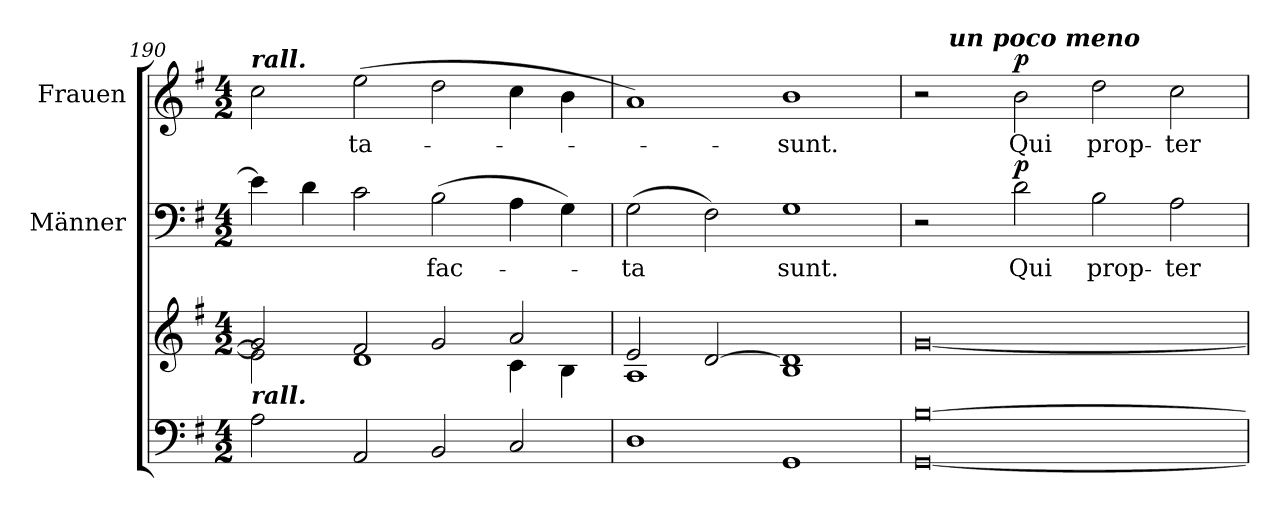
**kern	**kern	**kern	**text	**dynam	**kern	**text	**dynam
*part3	*part3	*part2	*part2	*part2	*part1	*part1	*part1
*staff4	*staff3	*staff2	*staff2	*staff2	*staff1	*staff1	*staff1
*	*	*I"Männer	*	*	*I"Frauen	*	*
*clefF4	*clefG2	*clefF4	*	*	*clefG2	*	*
*k[f#]	*k[f#]	*k[f#]	*	*	*k[f#]	*	*
*G:	*G:	*G:	*	*	*G:	*	*
*M4/2	*M4/2	*M4/2	*	*	*M4/2	*	*
=190	=190	=190	=190	=190	=190	=190	=190
*	*^	*	*	*	*	*	*
!	!	!	!	!	!	!LO:TX:a:Bi:t=rall.	!	!
!	!LO:TX:b:Bi:t=rall.	!	!	!	!	!	!	!
2A\	2g/]	2e\]	4e\]	.	.	2cc\	.	.
.	.	.	4d\	.	.	.	.	.
!	!	!	!	!	!	!	!LO:LY:b	!
2AA/	2f#/	1d	2c\	.	.	(>2ee\	-ta-	.
!	!	!	!	!LO:LY:b	!	!	!	!
2BB/	2g/	.	(>2B\	fac-	.	2dd\	.	.
2C/	2a/	4c\	4A\	.	.	4cc\	.	.
.	.	4B\	4G\)	.	.	4b\	.	.
=191	=191	=191	=191	=191	=191	=191	=191	=191
!	!	!	!	!LO:LY:b	!	!	!	!
1D	2e/	1A	(>2G\	-ta	.	1a)	.	.
.	[>2d/	.	2F#\)	.	.	.	.	.
!	!	!	!	!LO:LY:b	!	!	!LO:LY:b	!
1GG	1d]	1B	1G	sunt.	.	1b	-sunt.	.
*	*v	*v	*	*	*	*	*	*
=192	=192	=192	=192	=192	=192	=192	=192
*^	*	*	*	*	*^	*	*
[>0B	[<0GG	[0g	2r	.	.	2r	8ryy	.	.
!	!	!	!	!	!	!	!LO:TX:a:Bi:t=un poco meno	!	!
.	.	.	.	.	.	.	1...ryy	.	.
!	!	!	!	!LO:LY:b	!LO:DY:a	!	!	!LO:LY:b	!LO:DY:a
.	.	.	2d\	Qui	p	2b\	.	Qui	p
!	!	!	!	!LO:LY:b	!	!	!	!LO:LY:b	!
.	.	.	2B\	prop-	.	2dd\	.	prop-	.
!	!	!	!	!LO:LY:b	!	!	!	!LO:LY:b	!
.	.	.	2A\	-ter	.	2cc\	.	-ter	.
*v	*v	*	*	*	*	*v	*v	*	*
=	=	=	=	=	=	=	=
*-	*-	*-	*-	*-	*-	*-	*-
